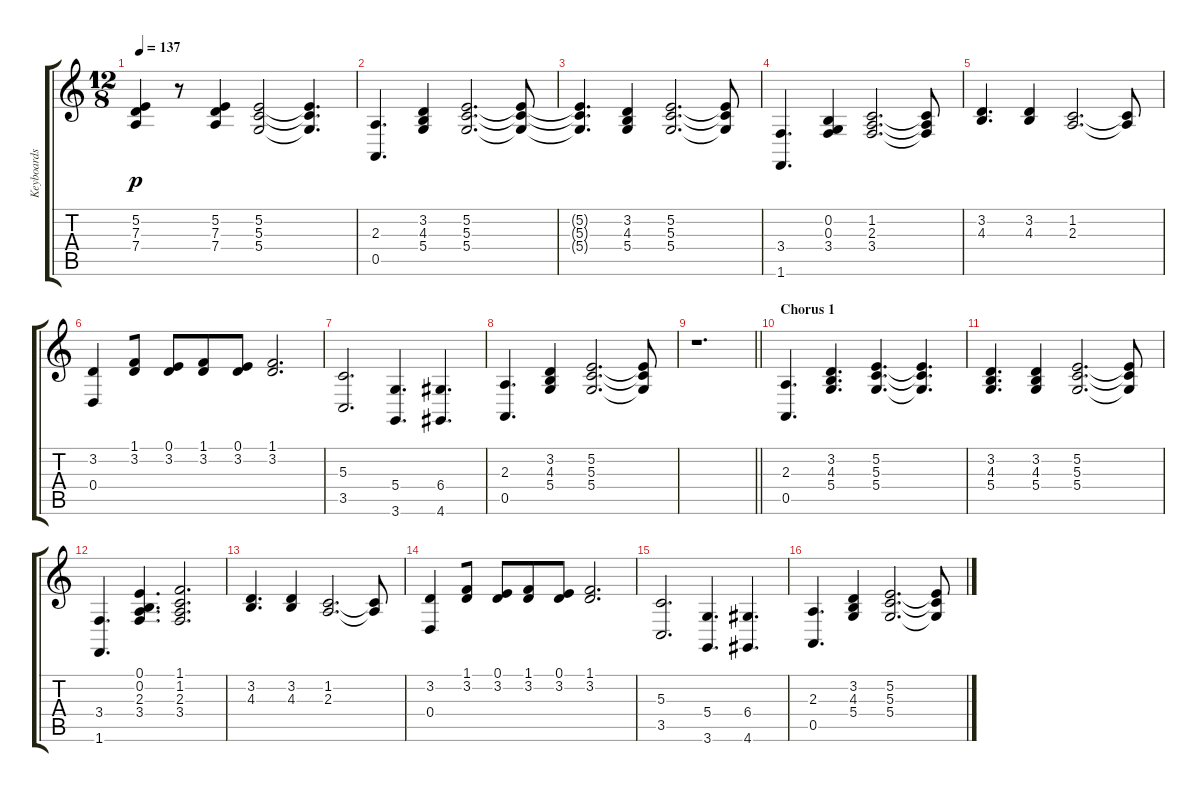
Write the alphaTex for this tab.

\track ("Keyboards" "Keyboards") {instrument lead2sawtooth bank 255}
\staff {score tabs}
\tuning (E4 B3 G3 D3 A2 E2) {hide}
\ts (12 8)
\tempo 137
\clef g2
\ks c
(5.2 7.3 7.4).4{dy p} r.8{beam merge} (5.2 7.3 7.4).4{beam merge} (5.2 5.3 5.4).2 (5.2{t} 5.3{t} 5.4{t}).4{d} |
(2.3 0.5).4{d} (3.2 4.3 5.4).4{beam merge} (5.2 5.3 5.4).2{d} (5.2{t} 5.3{t} 5.4{t}).8 |
(5.2{t} 5.3{t} 5.4{t}).4{d} (3.2 4.3 5.4).4{beam merge} (5.2 5.3 5.4).2{d} (5.2{t} 5.3{t} 5.4{t}).8 |
(3.4 1.6).4{d} (0.2 0.3 3.4).4{beam merge} (1.2 2.3 3.4).2{d} (1.2{t} 2.3{t} 3.4{t}).8 |
(3.2 4.3).4{d} (3.2 4.3).4 (1.2 2.3).2{d} (1.2{t} 2.3{t}).8 |
(3.2 0.4).4{beam merge} (1.1 3.2).8 (0.1 3.2).8 (1.1 3.2).8 (0.1 3.2).8 (1.1 3.2).2{d} |
(5.3 3.5).2{d} (5.4 3.6).4{d} (6.4 4.6).4{d} |
(2.3 0.5).4{d} (3.2 4.3 5.4).4{beam merge} (5.2 5.3 5.4).2{d} (5.2{t} 5.3{t} 5.4{t}).8 |
\barLineRight lightlight
r.1{d} |
\section ("" "Chorus 1")
(2.3 0.5).4{d} (3.2 4.3 5.4).4{d} (5.2 5.3 5.4).4{d} (5.2{t} 5.3{t} 5.4{t}).4{d} |
(3.2 4.3 5.4).4{d} (3.2 4.3 5.4).4 (5.2 5.3 5.4).2{d} (5.2{t} 5.3{t} 5.4{t}).8 |
(3.4 1.6).4{d} (0.1 0.2 2.3 3.4).4{d} (1.1 1.2 2.3 3.4).2{d} |
(3.2 4.3).4{d} (3.2 4.3).4 (1.2 2.3).2{d} (1.2{t} 2.3{t}).8 |
(3.2 0.4).4{beam merge} (1.1 3.2).8 (0.1 3.2).8 (1.1 3.2).8 (0.1 3.2).8 (1.1 3.2).2{d} |
(5.3 3.5).2{d} (5.4 3.6).4{d} (6.4 4.6).4{d} |
(2.3 0.5).4{d} (3.2 4.3 5.4).4{beam merge} (5.2 5.3 5.4).2{d} (5.2{t} 5.3{t} 5.4{t}).8
